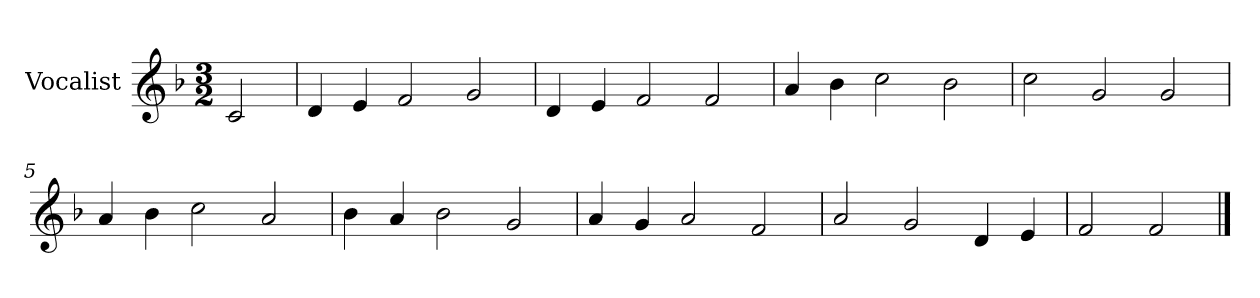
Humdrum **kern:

**kern
*part1
*staff1
*I"Vocalist
*k[b-]
*F:
*M3/2
=
2c
=1
4d
4e
2f
2g
=2
4d
4e
2f
2f
=3
4a
4b-
2cc
2b-
=4
2cc
2g
2g
=5
4a
4b-
2cc
2a
=6
4b-
4a
2b-
2g
=7
4a
4g
2a
2f
=8
2a
2g
4d
4e
=9
2f
2f
==
*-
